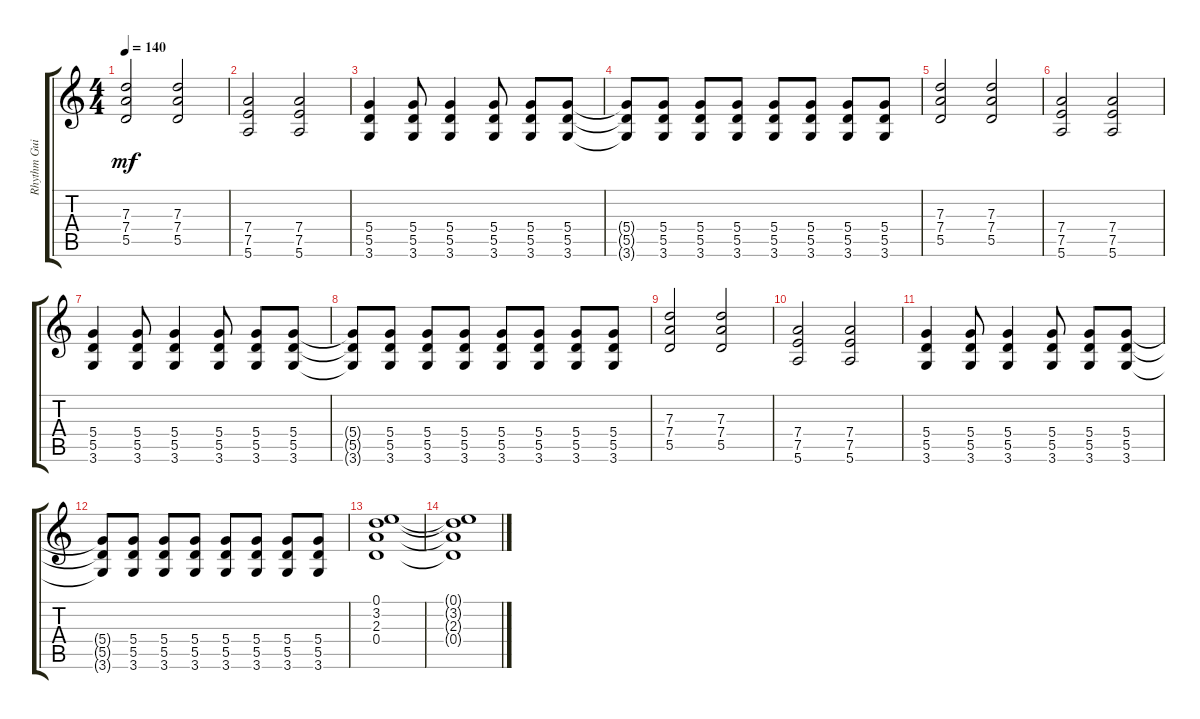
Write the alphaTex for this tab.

\track ("Rhythm Guitar" "Rhythm Gui") {instrument overdrivenguitar}
\staff {score tabs}
\tuning (E4 B3 G3 D3 A2 E2) {hide}
\ts (4 4)
\tempo 140
\clef g2
\ks c
(7.3 7.4 5.5).2{dy mf} (7.3 7.4 5.5).2 |
(7.4 7.5 5.6).2 (7.4 7.5 5.6).2 |
(5.4 5.5 3.6).4 (5.4 5.5 3.6).8 (5.4 5.5 3.6).4 (5.4 5.5 3.6).8 (5.4 5.5 3.6).8 (5.4 5.5 3.6).8 |
(5.4{t} 5.5{t} 3.6{t}).8 (5.4 5.5 3.6).8 (5.4 5.5 3.6).8 (5.4 5.5 3.6).8 (5.4 5.5 3.6).8 (5.4 5.5 3.6).8 (5.4 5.5 3.6).8 (5.4 5.5 3.6).8 |
(7.3 7.4 5.5).2 (7.3 7.4 5.5).2 |
(7.4 7.5 5.6).2 (7.4 7.5 5.6).2 |
(5.4 5.5 3.6).4 (5.4 5.5 3.6).8 (5.4 5.5 3.6).4 (5.4 5.5 3.6).8 (5.4 5.5 3.6).8 (5.4 5.5 3.6).8 |
(5.4{t} 5.5{t} 3.6{t}).8 (5.4 5.5 3.6).8 (5.4 5.5 3.6).8 (5.4 5.5 3.6).8 (5.4 5.5 3.6).8 (5.4 5.5 3.6).8 (5.4 5.5 3.6).8 (5.4 5.5 3.6).8 |
(7.3 7.4 5.5).2 (7.3 7.4 5.5).2 |
(7.4 7.5 5.6).2 (7.4 7.5 5.6).2 |
(5.4 5.5 3.6).4 (5.4 5.5 3.6).8 (5.4 5.5 3.6).4 (5.4 5.5 3.6).8 (5.4 5.5 3.6).8 (5.4 5.5 3.6).8 |
(5.4{t} 5.5{t} 3.6{t}).8 (5.4 5.5 3.6).8 (5.4 5.5 3.6).8 (5.4 5.5 3.6).8 (5.4 5.5 3.6).8 (5.4 5.5 3.6).8 (5.4 5.5 3.6).8 (5.4 5.5 3.6).8 |
(0.1 3.2 2.3 0.4).1 |
(0.1{t} 3.2{t} 2.3{t} 0.4{t}).1
